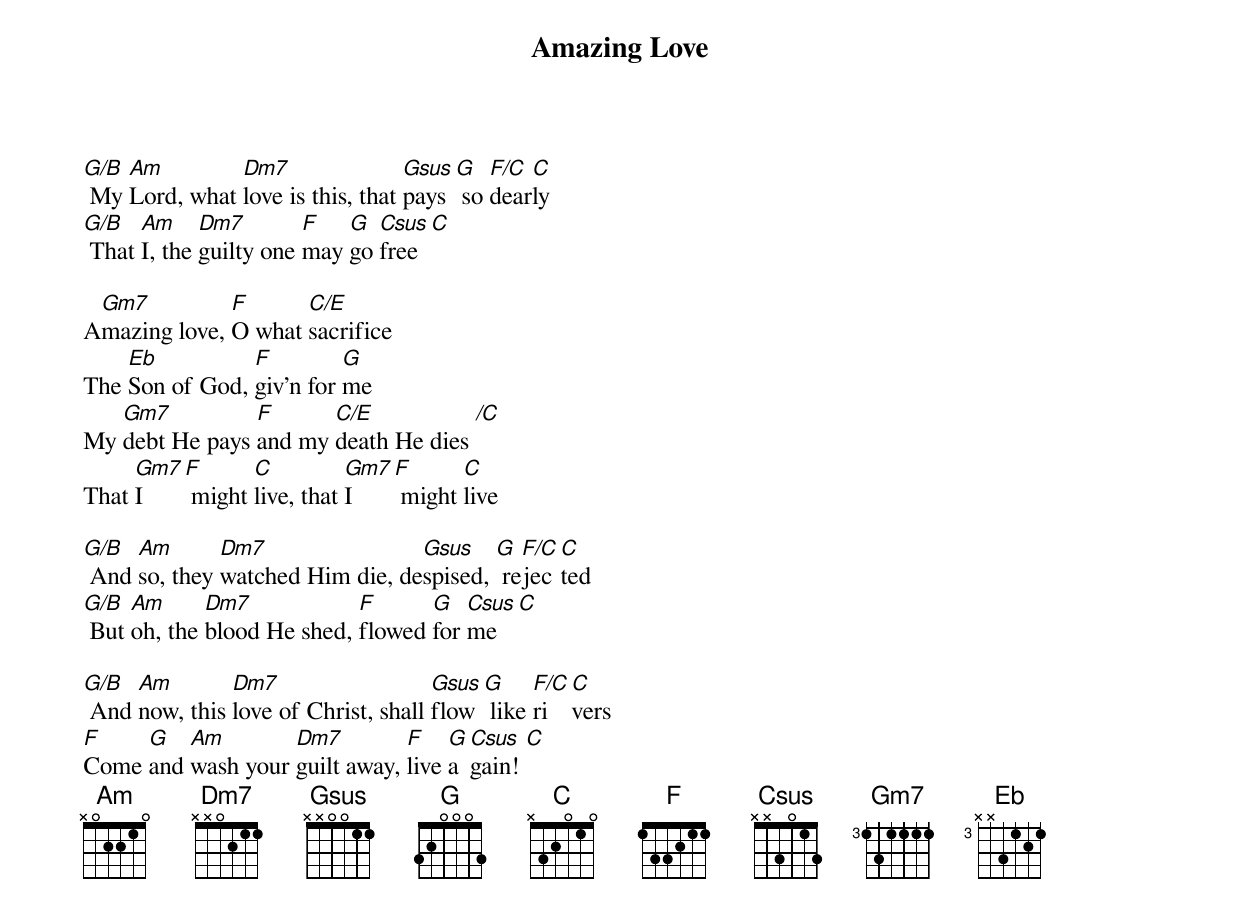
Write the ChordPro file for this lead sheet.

{title: Amazing Love}
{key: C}
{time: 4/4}
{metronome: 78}
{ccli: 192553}
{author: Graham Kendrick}
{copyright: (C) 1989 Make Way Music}

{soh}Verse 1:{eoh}
[G/B] My [Am]Lord, what [Dm7]love is this, that [Gsus]pays [G] so [F/C]dear[C]ly
[G/B] That [Am]I, the [Dm7]guilty one [F]may [G]go [Csus]free [C]

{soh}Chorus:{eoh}
A[Gm7]mazing love, [F]O what [C/E]sacrifice
The [Eb]Son of God, [F]giv'n for [G]me
My [Gm7]debt He pays [F]and my [C/E]death He dies [/C]
That [Gm7]I [F] might [C]live, that [Gm7]I [F] might [C]live

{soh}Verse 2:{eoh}
[G/B] And [Am]so, they [Dm7]watched Him die, de[Gsus]spised, [G] re[F/C]jec[C]ted
[G/B] But [Am]oh, the [Dm7]blood He shed, [F]flowed [G]for [Csus]me [C]

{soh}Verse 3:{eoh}
[G/B] And [Am]now, this [Dm7]love of Christ, shall [Gsus]flow [G] like [F/C]ri[C]vers
[F]Come [G]and [Am]wash your [Dm7]guilt away, [F]live [G]a[Csus]gain! [C]
